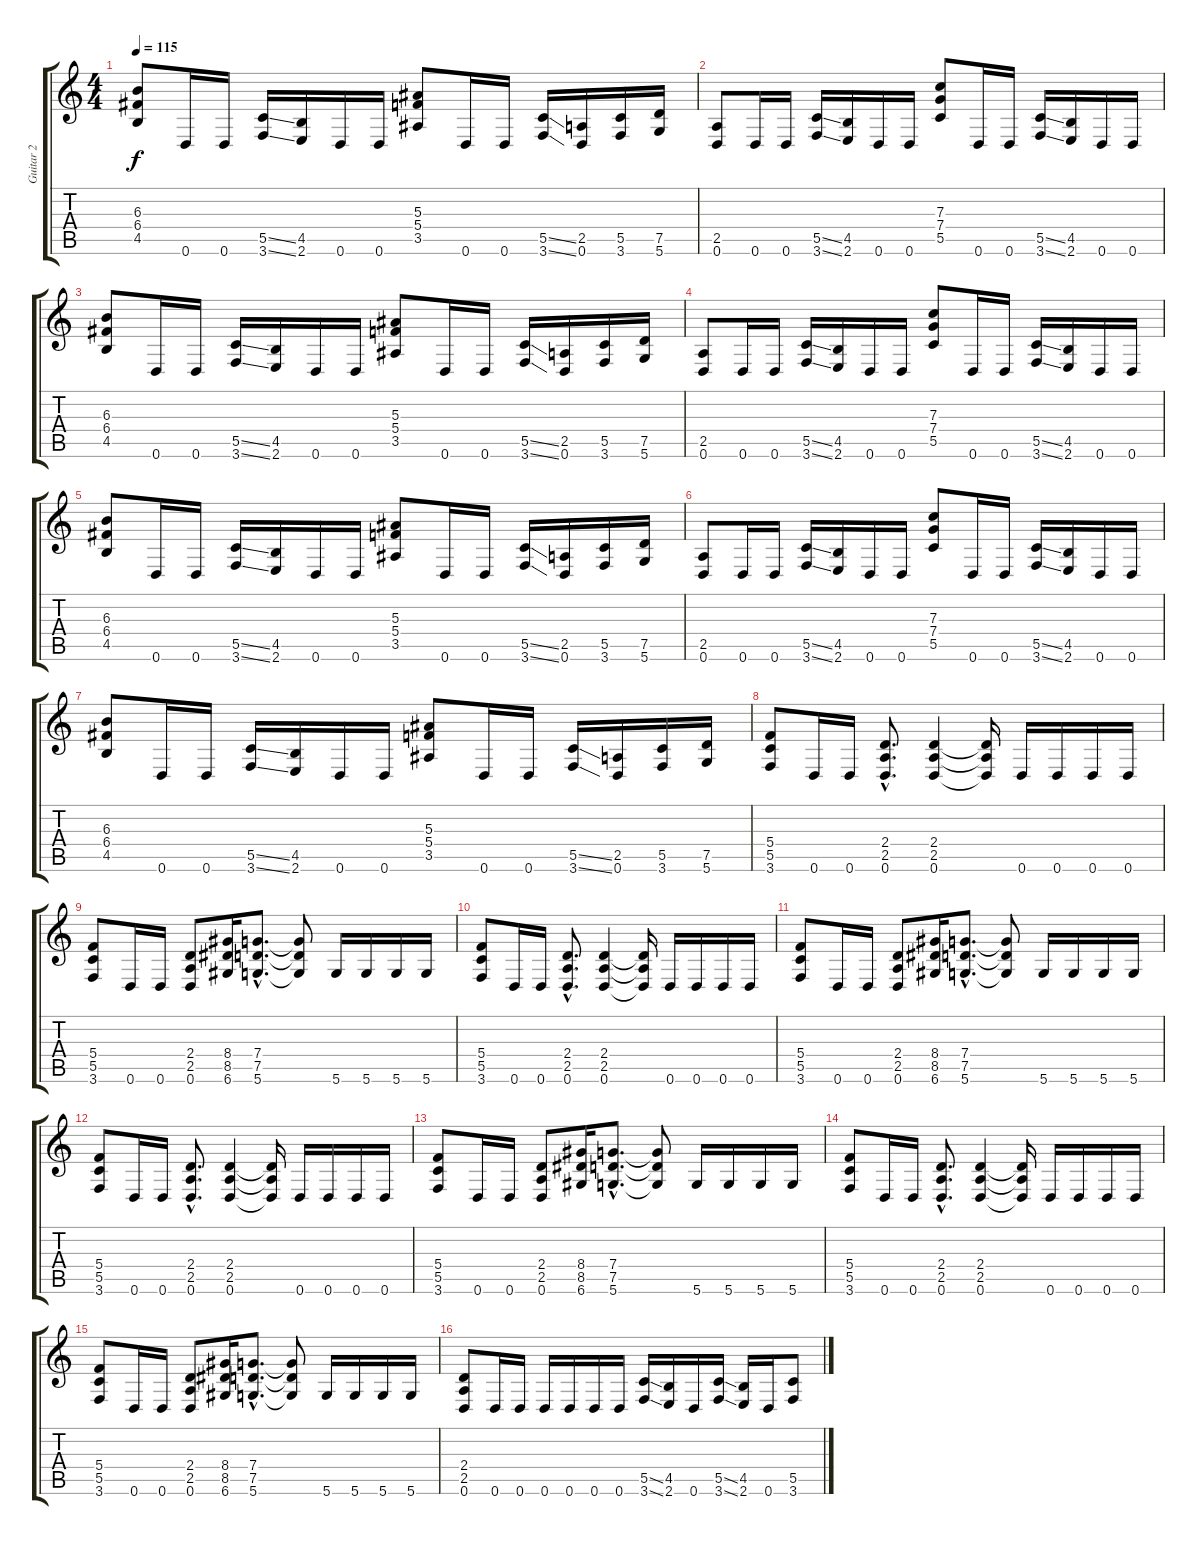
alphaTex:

\track ("Guitar 2" "Guitar 2") {instrument overdrivenguitar}
\staff {score tabs}
\tuning (D4 A3 F3 C3 G2 D2) {hide}
\ts (4 4)
\tempo 115
\clef g2
\ks c
(6.3 6.4 4.5).8{dy f} 0.6.16 0.6.16 (5.5{ss} 3.6{ss}).16 (4.5 2.6).16 0.6.16 0.6.16 (5.3 5.4 3.5).8 0.6.16 0.6.16 (5.5{ss} 3.6{ss}).16 (2.5 0.6).16 (5.5 3.6).16 (7.5 5.6).16 |
(2.5 0.6).8 0.6.16 0.6.16 (5.5{ss} 3.6{ss}).16 (4.5 2.6).16 0.6.16 0.6.16 (7.3 7.4 5.5).8 0.6.16 0.6.16 (5.5{ss} 3.6{ss}).16 (4.5 2.6).16 0.6.16 0.6.16 |
(6.3 6.4 4.5).8 0.6.16 0.6.16 (5.5{ss} 3.6{ss}).16 (4.5 2.6).16 0.6.16 0.6.16 (5.3 5.4 3.5).8 0.6.16 0.6.16 (5.5{ss} 3.6{ss}).16 (2.5 0.6).16 (5.5 3.6).16 (7.5 5.6).16 |
(2.5 0.6).8 0.6.16 0.6.16 (5.5{ss} 3.6{ss}).16 (4.5 2.6).16 0.6.16 0.6.16 (7.3 7.4 5.5).8 0.6.16 0.6.16 (5.5{ss} 3.6{ss}).16 (4.5 2.6).16 0.6.16 0.6.16 |
(6.3 6.4 4.5).8 0.6.16 0.6.16 (5.5{ss} 3.6{ss}).16 (4.5 2.6).16 0.6.16 0.6.16 (5.3 5.4 3.5).8 0.6.16 0.6.16 (5.5{ss} 3.6{ss}).16 (2.5 0.6).16 (5.5 3.6).16 (7.5 5.6).16 |
(2.5 0.6).8 0.6.16 0.6.16 (5.5{ss} 3.6{ss}).16 (4.5 2.6).16 0.6.16 0.6.16 (7.3 7.4 5.5).8 0.6.16 0.6.16 (5.5{ss} 3.6{ss}).16 (4.5 2.6).16 0.6.16 0.6.16 |
(6.3 6.4 4.5).8 0.6.16 0.6.16 (5.5{ss} 3.6{ss}).16 (4.5 2.6).16 0.6.16 0.6.16 (5.3 5.4 3.5).8 0.6.16 0.6.16 (5.5{ss} 3.6{ss}).16 (2.5 0.6).16 (5.5 3.6).16 (7.5 5.6).16 |
(5.4 5.5 3.6).8 0.6.16 0.6.16 (2.4{hac} 2.5{hac} 0.6{hac}).8{d} (2.4 2.5 0.6).4 (2.4{t} 2.5{t} 0.6{t}).16 0.6.16 0.6.16 0.6.16 0.6.16 |
(5.4 5.5 3.6).8 0.6.16 0.6.16 (2.4 2.5 0.6).8 (8.4 8.5 6.6).16 (7.4{hac} 7.5{hac} 5.6{hac}).8{d} (7.4{t} 7.5{t} 5.6{t}).8 5.6.16 5.6.16 5.6.16 5.6.16 |
(5.4 5.5 3.6).8 0.6.16 0.6.16 (2.4{hac} 2.5{hac} 0.6{hac}).8{d} (2.4 2.5 0.6).4 (2.4{t} 2.5{t} 0.6{t}).16 0.6.16 0.6.16 0.6.16 0.6.16 |
(5.4 5.5 3.6).8 0.6.16 0.6.16 (2.4 2.5 0.6).8 (8.4 8.5 6.6).16 (7.4{hac} 7.5{hac} 5.6{hac}).8{d} (7.4{t} 7.5{t} 5.6{t}).8 5.6.16 5.6.16 5.6.16 5.6.16 |
(5.4 5.5 3.6).8 0.6.16 0.6.16 (2.4{hac} 2.5{hac} 0.6{hac}).8{d} (2.4 2.5 0.6).4 (2.4{t} 2.5{t} 0.6{t}).16 0.6.16 0.6.16 0.6.16 0.6.16 |
(5.4 5.5 3.6).8 0.6.16 0.6.16 (2.4 2.5 0.6).8 (8.4 8.5 6.6).16 (7.4{hac} 7.5{hac} 5.6{hac}).8{d} (7.4{t} 7.5{t} 5.6{t}).8 5.6.16 5.6.16 5.6.16 5.6.16 |
(5.4 5.5 3.6).8 0.6.16 0.6.16 (2.4{hac} 2.5{hac} 0.6{hac}).8{d} (2.4 2.5 0.6).4 (2.4{t} 2.5{t} 0.6{t}).16 0.6.16 0.6.16 0.6.16 0.6.16 |
(5.4 5.5 3.6).8 0.6.16 0.6.16 (2.4 2.5 0.6).8 (8.4 8.5 6.6).16 (7.4{hac} 7.5{hac} 5.6{hac}).8{d} (7.4{t} 7.5{t} 5.6{t}).8 5.6.16 5.6.16 5.6.16 5.6.16 |
(2.4 2.5 0.6).8 0.6.16 0.6.16 0.6.16 0.6.16 0.6.16 0.6.16 (5.5{ss} 3.6{ss}).16 (4.5 2.6).16 0.6.16 (5.5{ss} 3.6{ss}).16 (4.5 2.6).16 0.6.16 (5.5 3.6).8
